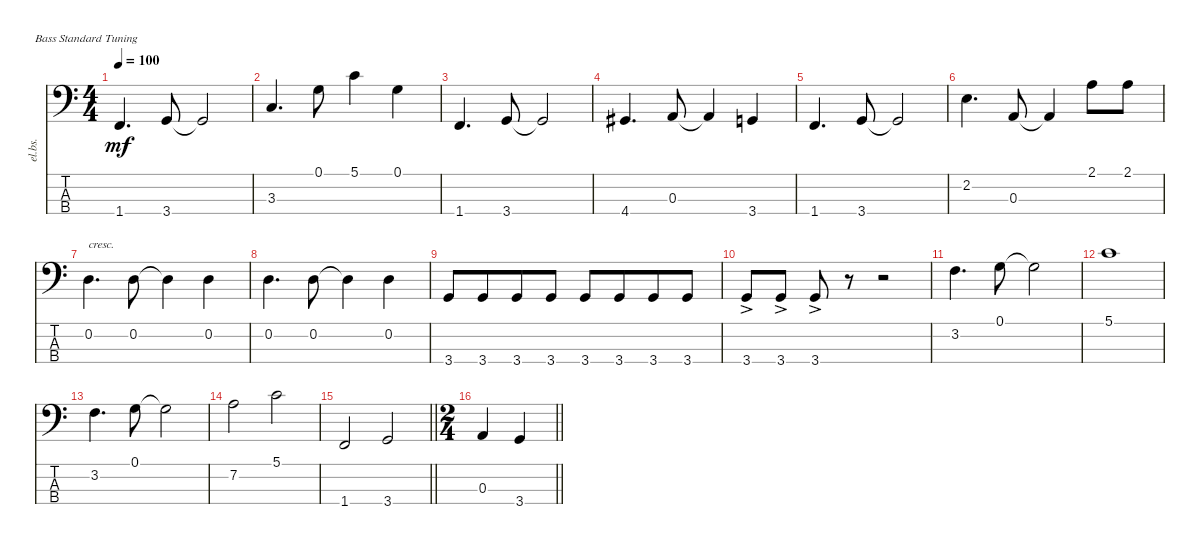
\defaultSystemsLayout 4
\bracketExtendMode nobrackets
\track ("Electric Bass" "el.bs.") {defaultSystemsLayout 6 multiBarRest instrument electricbassfinger}
\staff {score tabs}
\tuning (G2 D2 A1 E1)
\ts (4 4)
\tempo 100
\clef f4
\ks c
1.4.4{d dy mf beam Up} 3.4.8{beam Up} 3.4{t}.2{beam Up} |
3.3.4{d beam Up} 0.1.8{beam Down} 5.1.4{beam Down} 0.1.4{beam Down} |
1.4.4{d beam Up} 3.4.8{beam Up} 3.4{t}.2{beam Up} |
4.4{acc #}.4{d beam Up} 0.3.8{beam Up} 0.3{t}.4{beam Up} 3.4.4{beam Up} |
1.4.4{d beam Up} 3.4.8{beam Up} 3.4{t}.2{beam Up} |
2.2.4{d beam Down} 0.3.8{beam Up} 0.3{t}.4{beam Up} 2.1.8{beam Down} 2.1.8{beam Down} |
0.2.4{d txt "cresc." beam Down} 0.2.8{beam Down} 0.2{t}.4{beam Down} 0.2.4{beam Down} |
0.2.4{d beam Down} 0.2.8{beam Down} 0.2{t}.4{beam Down} 0.2.4{beam Down} |
3.4.8{beam Up beam merge} 3.4.8{beam Up beam merge} 3.4.8{beam Up beam merge} 3.4.8{beam Up} 3.4.8{beam Up beam merge} 3.4.8{beam Up beam merge} 3.4.8{beam Up beam merge} 3.4.8{beam Up} |
3.4{ac}.8{beam Up} 3.4{ac}.8{beam Up} 3.4{ac}.8{beam Up} r.8{beam Down} r.2{beam Down} |
3.2.4{d beam Down} 0.1.8{beam Down} 0.1{t}.2{beam Down} |
5.1.1{beam Down} |
3.2.4{d beam Down} 0.1.8{beam Down} 0.1{t}.2{beam Down} |
7.2.2{beam Down} 5.1.2{beam Down} |
\barLineRight lightlight
1.4.2{beam Up} 3.4.2{beam Up} |
\ts (2 4)
\beaming (8 2 2)
\barLineRight lightlight
0.3.4{beam Up} 3.4.4{beam Up}
